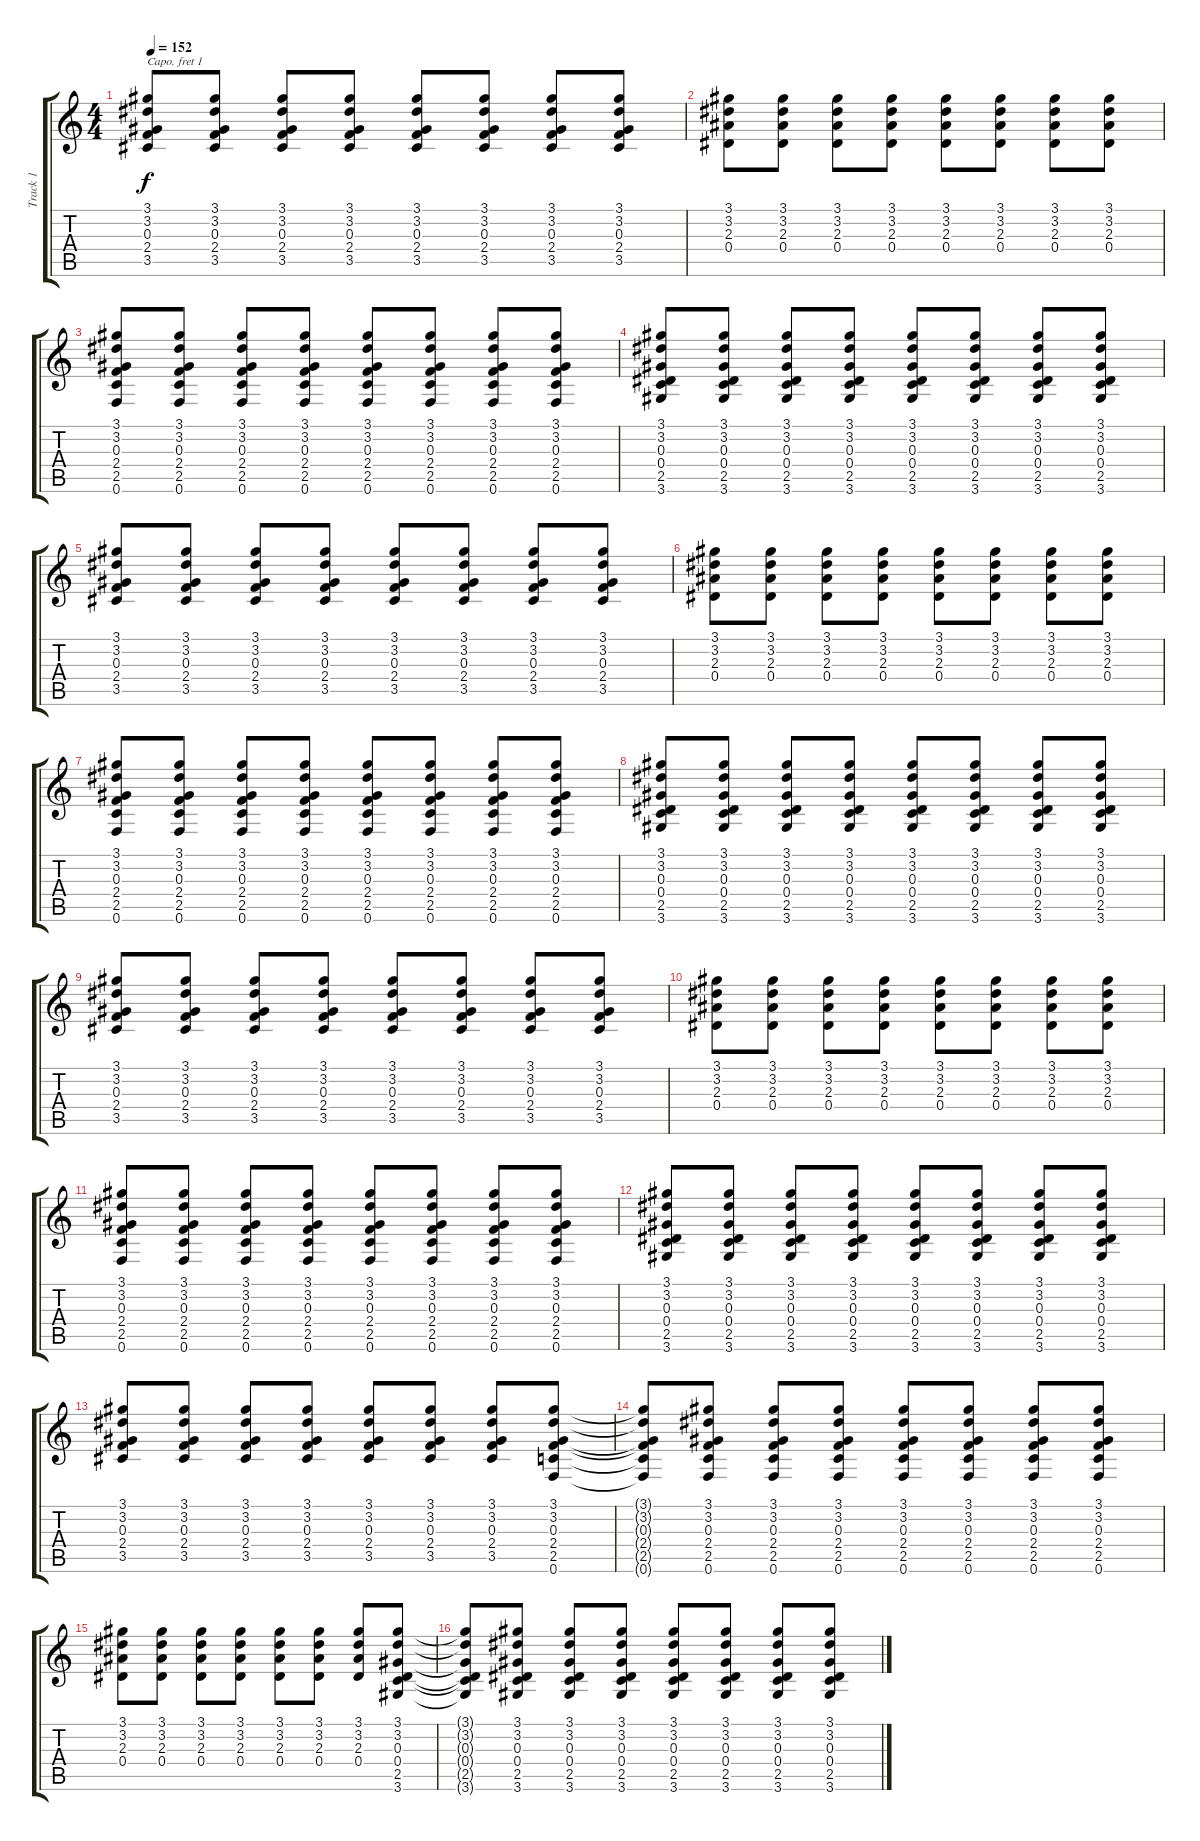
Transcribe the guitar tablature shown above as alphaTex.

\track ("Track 1" "Track 1") {instrument electricguitarclean}
\staff {score tabs}
\capo 1
\tuning (E4 B3 G3 D3 A2 E2) {hide}
\ts (4 4)
\tempo 152
\clef g2
\ks c
(3.1 3.2 0.3 2.4 3.5).8{dy f} (3.1 3.2 0.3 2.4 3.5).8 (3.1 3.2 0.3 2.4 3.5).8 (3.1 3.2 0.3 2.4 3.5).8 (3.1 3.2 0.3 2.4 3.5).8 (3.1 3.2 0.3 2.4 3.5).8 (3.1 3.2 0.3 2.4 3.5).8 (3.1 3.2 0.3 2.4 3.5).8 |
(3.1 3.2 2.3 0.4).8 (3.1 3.2 2.3 0.4).8 (3.1 3.2 2.3 0.4).8 (3.1 3.2 2.3 0.4).8 (3.1 3.2 2.3 0.4).8 (3.1 3.2 2.3 0.4).8 (3.1 3.2 2.3 0.4).8 (3.1 3.2 2.3 0.4).8 |
(3.1 3.2 0.3 2.4 2.5 0.6).8 (3.1 3.2 0.3 2.4 2.5 0.6).8 (3.1 3.2 0.3 2.4 2.5 0.6).8 (3.1 3.2 0.3 2.4 2.5 0.6).8 (3.1 3.2 0.3 2.4 2.5 0.6).8 (3.1 3.2 0.3 2.4 2.5 0.6).8 (3.1 3.2 0.3 2.4 2.5 0.6).8 (3.1 3.2 0.3 2.4 2.5 0.6).8 |
(3.1 3.2 0.3 0.4 2.5 3.6).8 (3.1 3.2 0.3 0.4 2.5 3.6).8 (3.1 3.2 0.3 0.4 2.5 3.6).8 (3.1 3.2 0.3 0.4 2.5 3.6).8 (3.1 3.2 0.3 0.4 2.5 3.6).8 (3.1 3.2 0.3 0.4 2.5 3.6).8 (3.1 3.2 0.3 0.4 2.5 3.6).8 (3.1 3.2 0.3 0.4 2.5 3.6).8 |
(3.1 3.2 0.3 2.4 3.5).8 (3.1 3.2 0.3 2.4 3.5).8 (3.1 3.2 0.3 2.4 3.5).8 (3.1 3.2 0.3 2.4 3.5).8 (3.1 3.2 0.3 2.4 3.5).8 (3.1 3.2 0.3 2.4 3.5).8 (3.1 3.2 0.3 2.4 3.5).8 (3.1 3.2 0.3 2.4 3.5).8 |
(3.1 3.2 2.3 0.4).8 (3.1 3.2 2.3 0.4).8 (3.1 3.2 2.3 0.4).8 (3.1 3.2 2.3 0.4).8 (3.1 3.2 2.3 0.4).8 (3.1 3.2 2.3 0.4).8 (3.1 3.2 2.3 0.4).8 (3.1 3.2 2.3 0.4).8 |
(3.1 3.2 0.3 2.4 2.5 0.6).8 (3.1 3.2 0.3 2.4 2.5 0.6).8 (3.1 3.2 0.3 2.4 2.5 0.6).8 (3.1 3.2 0.3 2.4 2.5 0.6).8 (3.1 3.2 0.3 2.4 2.5 0.6).8 (3.1 3.2 0.3 2.4 2.5 0.6).8 (3.1 3.2 0.3 2.4 2.5 0.6).8 (3.1 3.2 0.3 2.4 2.5 0.6).8 |
(3.1 3.2 0.3 0.4 2.5 3.6).8 (3.1 3.2 0.3 0.4 2.5 3.6).8 (3.1 3.2 0.3 0.4 2.5 3.6).8 (3.1 3.2 0.3 0.4 2.5 3.6).8 (3.1 3.2 0.3 0.4 2.5 3.6).8 (3.1 3.2 0.3 0.4 2.5 3.6).8 (3.1 3.2 0.3 0.4 2.5 3.6).8 (3.1 3.2 0.3 0.4 2.5 3.6).8 |
(3.1 3.2 0.3 2.4 3.5).8 (3.1 3.2 0.3 2.4 3.5).8 (3.1 3.2 0.3 2.4 3.5).8 (3.1 3.2 0.3 2.4 3.5).8 (3.1 3.2 0.3 2.4 3.5).8 (3.1 3.2 0.3 2.4 3.5).8 (3.1 3.2 0.3 2.4 3.5).8 (3.1 3.2 0.3 2.4 3.5).8 |
(3.1 3.2 2.3 0.4).8 (3.1 3.2 2.3 0.4).8 (3.1 3.2 2.3 0.4).8 (3.1 3.2 2.3 0.4).8 (3.1 3.2 2.3 0.4).8 (3.1 3.2 2.3 0.4).8 (3.1 3.2 2.3 0.4).8 (3.1 3.2 2.3 0.4).8 |
(3.1 3.2 0.3 2.4 2.5 0.6).8 (3.1 3.2 0.3 2.4 2.5 0.6).8 (3.1 3.2 0.3 2.4 2.5 0.6).8 (3.1 3.2 0.3 2.4 2.5 0.6).8 (3.1 3.2 0.3 2.4 2.5 0.6).8 (3.1 3.2 0.3 2.4 2.5 0.6).8 (3.1 3.2 0.3 2.4 2.5 0.6).8 (3.1 3.2 0.3 2.4 2.5 0.6).8 |
(3.1 3.2 0.3 0.4 2.5 3.6).8 (3.1 3.2 0.3 0.4 2.5 3.6).8 (3.1 3.2 0.3 0.4 2.5 3.6).8 (3.1 3.2 0.3 0.4 2.5 3.6).8 (3.1 3.2 0.3 0.4 2.5 3.6).8 (3.1 3.2 0.3 0.4 2.5 3.6).8 (3.1 3.2 0.3 0.4 2.5 3.6).8 (3.1 3.2 0.3 0.4 2.5 3.6).8 |
(3.1 3.2 0.3 2.4 3.5).8 (3.1 3.2 0.3 2.4 3.5).8 (3.1 3.2 0.3 2.4 3.5).8 (3.1 3.2 0.3 2.4 3.5).8 (3.1 3.2 0.3 2.4 3.5).8 (3.1 3.2 0.3 2.4 3.5).8 (3.1 3.2 0.3 2.4 3.5).8 (3.1 3.2 0.3 2.4 2.5 0.6).8 |
(3.1{t} 3.2{t} 0.3{t} 2.4{t} 2.5{t} 0.6{t}).8 (3.1 3.2 0.3 2.4 2.5 0.6).8 (3.1 3.2 0.3 2.4 2.5 0.6).8 (3.1 3.2 0.3 2.4 2.5 0.6).8 (3.1 3.2 0.3 2.4 2.5 0.6).8 (3.1 3.2 0.3 2.4 2.5 0.6).8 (3.1 3.2 0.3 2.4 2.5 0.6).8 (3.1 3.2 0.3 2.4 2.5 0.6).8 |
(3.1 3.2 2.3 0.4).8 (3.1 3.2 2.3 0.4).8 (3.1 3.2 2.3 0.4).8 (3.1 3.2 2.3 0.4).8 (3.1 3.2 2.3 0.4).8 (3.1 3.2 2.3 0.4).8 (3.1 3.2 2.3 0.4).8 (3.1 3.2 0.3 0.4 2.5 3.6).8 |
(3.1{t} 3.2{t} 0.3{t} 0.4{t} 2.5{t} 3.6{t}).8 (3.1 3.2 0.3 0.4 2.5 3.6).8 (3.1 3.2 0.3 0.4 2.5 3.6).8 (3.1 3.2 0.3 0.4 2.5 3.6).8 (3.1 3.2 0.3 0.4 2.5 3.6).8 (3.1 3.2 0.3 0.4 2.5 3.6).8 (3.1 3.2 0.3 0.4 2.5 3.6).8 (3.1 3.2 0.3 0.4 2.5 3.6).8
